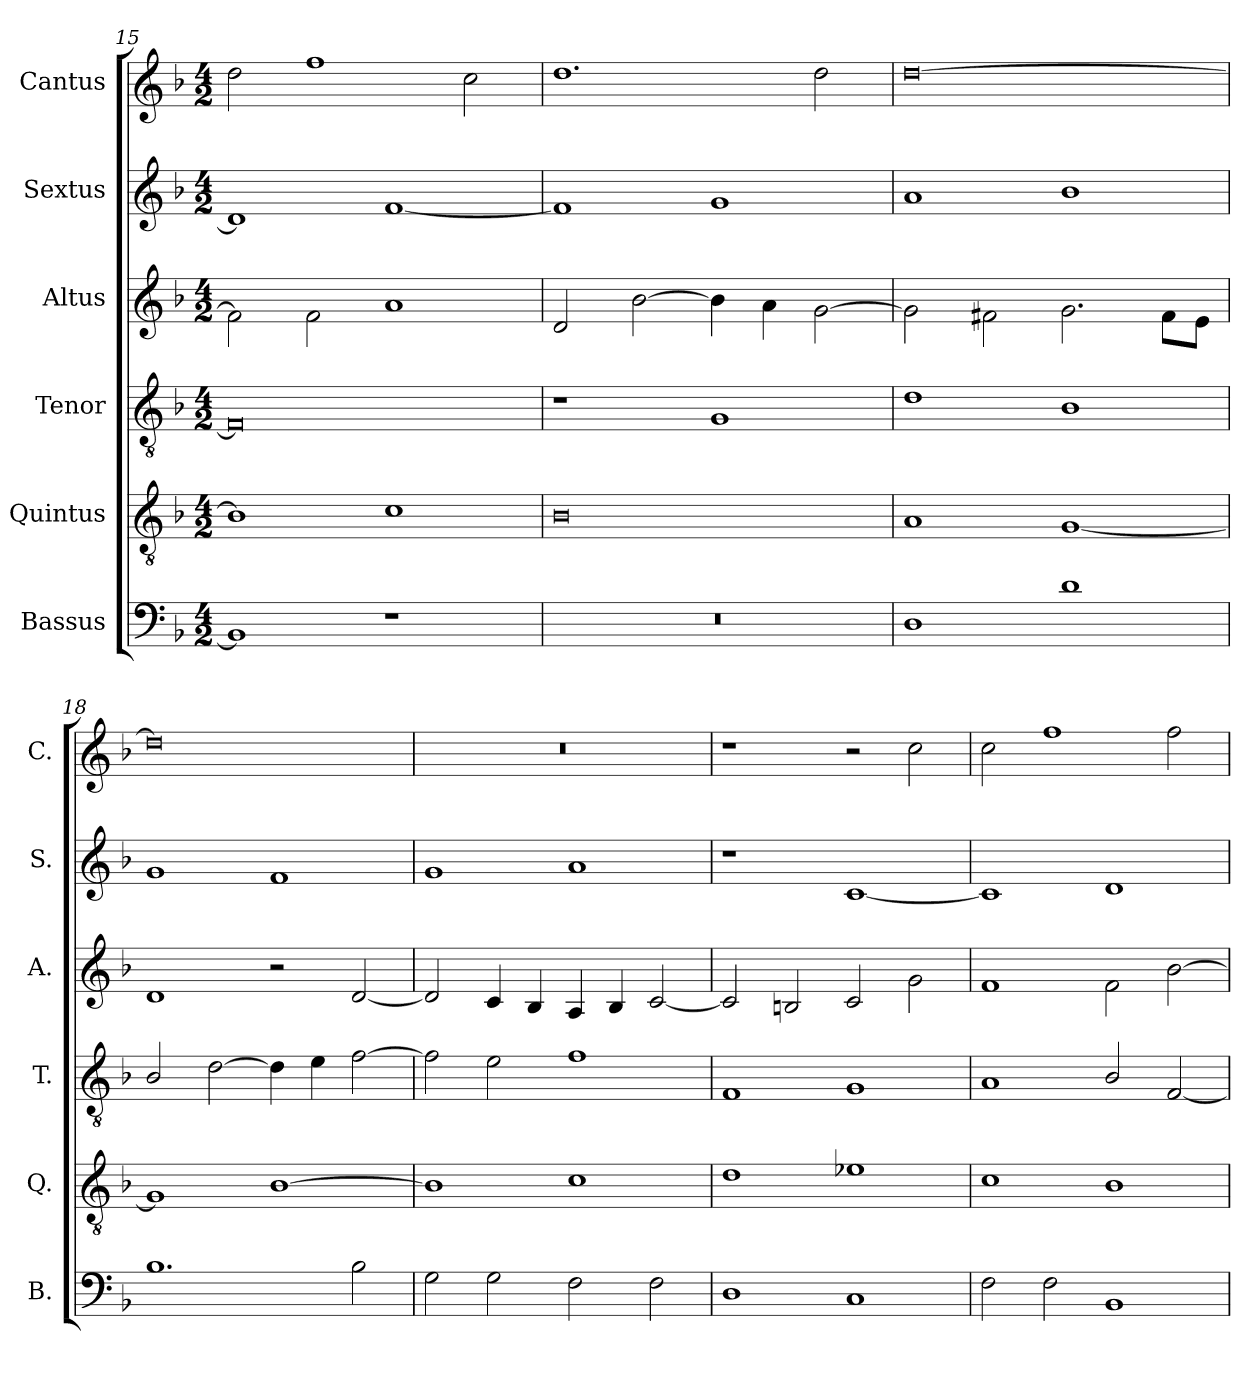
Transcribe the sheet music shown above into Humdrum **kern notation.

**kern	**kern	**kern	**kern	**kern	**kern
*part6	*part5	*part4	*part3	*part2	*part1
*staff6	*staff5	*staff4	*staff3	*staff2	*staff1
*I"Bassus	*I"Quintus	*I"Tenor	*I"Altus	*I"Sextus	*I"Cantus
*I'B.	*I'Q.	*I'T.	*I'A.	*I'S.	*I'C.
*clefF4	*clefGv2	*clefGv2	*clefG2	*clefG2	*clefG2
*k[b-]	*k[b-]	*k[b-]	*k[b-]	*k[b-]	*k[b-]
*M4/2	*M4/2	*M4/2	*M4/2	*M4/2	*M4/2
=15	=15	=15	=15	=15	=15
1BB-]	1B-]	0F]	2f\]	1d]	2dd\
.	.	.	2f\	.	1ff
1r	1c	.	1a	[1f	.
.	.	.	.	.	2cc\
=16	=16	=16	=16	=16	=16
!LO:N:vis=1	!	!	!	!	!
0r	0B-	1r	2d/	1f]	1.dd
.	.	.	[2b-\	.	.
.	.	1G	4b-\]	1g	.
.	.	.	4a\	.	.
.	.	.	[2g\	.	2dd\
=17	=17	=17	=17	=17	=17
1D	1A	1d	2g\]	1a	[0dd
.	.	.	2f#X\	.	.
1d	[1G	1B-	2.g\	1b-	.
.	.	.	8f#\L	.	.
.	.	.	8e\J	.	.
=18	=18	=18	=18	=18	=18
1.B-	1G]	2B-/	1d	1g	0dd]
.	.	[2d\	.	.	.
.	[1B-	4d\]	2r	1f	.
.	.	4e\	.	.	.
2B-\	.	[2f\	[2d/	.	.
=19	=19	=19	=19	=19	=19
!	!	!	!	!	!LO:N:vis=1
2G\	1B-]	2f\]	2d/]	1g	0r
2G\	.	2e\	4c/	.	.
.	.	.	4B-/	.	.
2F\	1c	1f	4A/	1a	.
.	.	.	4B-/	.	.
2F\	.	.	[2c/	.	.
!!LO:LB:g=z
=20	=20	=20	=20	=20	=20
1D	1d	1F	2c/]	1r	1r
.	.	.	2Bn/	.	.
1C	1e-X	1G	2c/	[1c	2r
.	.	.	2g\	.	2cc\
!!LO:PB:g=z
=21	=21	=21	=21	=21	=21
2F\	1c	1A	1f	1c]	2cc\
2F\	.	.	.	.	1ff
1BB-	1B-	2B-/	2f\	1d	.
.	.	[2F/	[2b-\	.	2ff\
=	=	=	=	=	=
*-	*-	*-	*-	*-	*-
